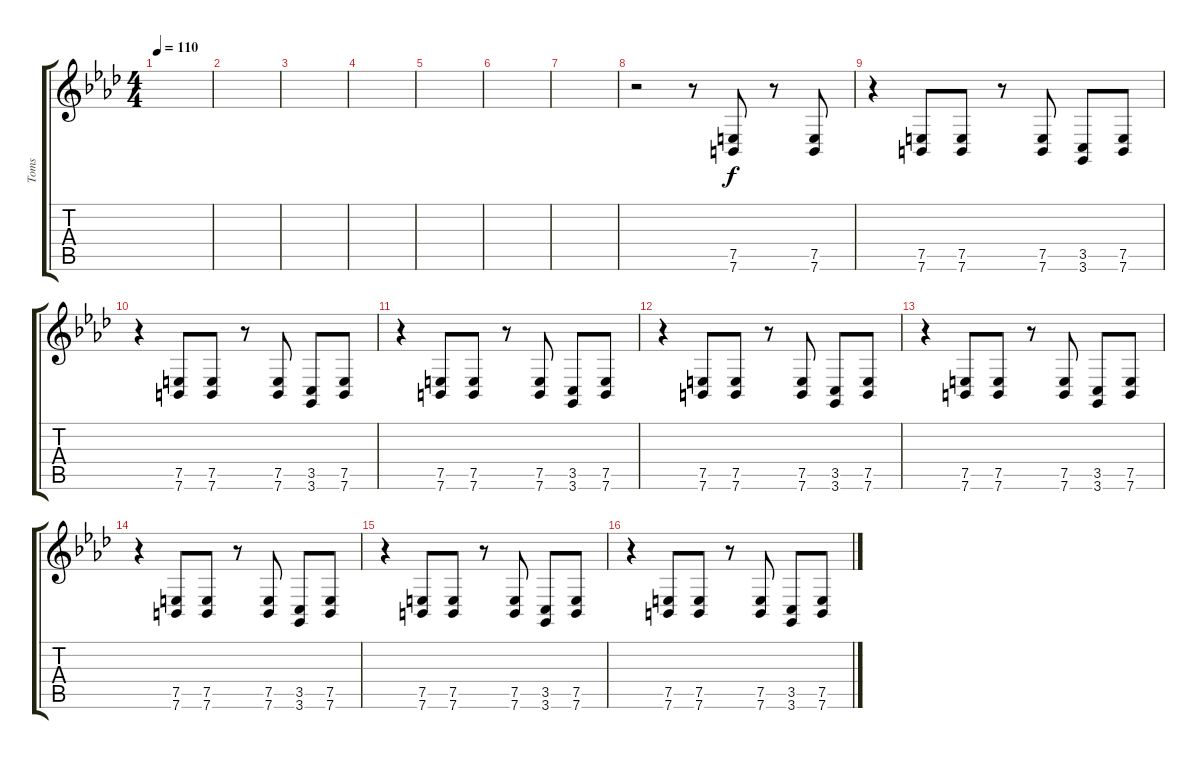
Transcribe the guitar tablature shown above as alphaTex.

\track ("Toms" "Toms") {instrument melodictom}
\staff {score tabs}
\tuning (E4 B3 G3 D3 A2 E2) {hide}
\ts (4 4)
\tempo 110
\clef g2
\ks fminor
|
|
|
|
|
|
|
r.2 r.8 (7.5 7.6).8 r.8 (7.5 7.6).8 |
r.4 (7.5 7.6).8 (7.5 7.6).8 r.8 (7.5 7.6).8 (3.5 3.6).8 (7.5 7.6).8 |
r.4 (7.5 7.6).8 (7.5 7.6).8 r.8 (7.5 7.6).8 (3.5 3.6).8 (7.5 7.6).8 |
r.4 (7.5 7.6).8 (7.5 7.6).8 r.8 (7.5 7.6).8 (3.5 3.6).8 (7.5 7.6).8 |
r.4 (7.5 7.6).8 (7.5 7.6).8 r.8 (7.5 7.6).8 (3.5 3.6).8 (7.5 7.6).8 |
r.4 (7.5 7.6).8 (7.5 7.6).8 r.8 (7.5 7.6).8 (3.5 3.6).8 (7.5 7.6).8 |
r.4 (7.5 7.6).8 (7.5 7.6).8 r.8 (7.5 7.6).8 (3.5 3.6).8 (7.5 7.6).8 |
r.4 (7.5 7.6).8 (7.5 7.6).8 r.8 (7.5 7.6).8 (3.5 3.6).8 (7.5 7.6).8 |
r.4 (7.5 7.6).8 (7.5 7.6).8 r.8 (7.5 7.6).8 (3.5 3.6).8 (7.5 7.6).8
